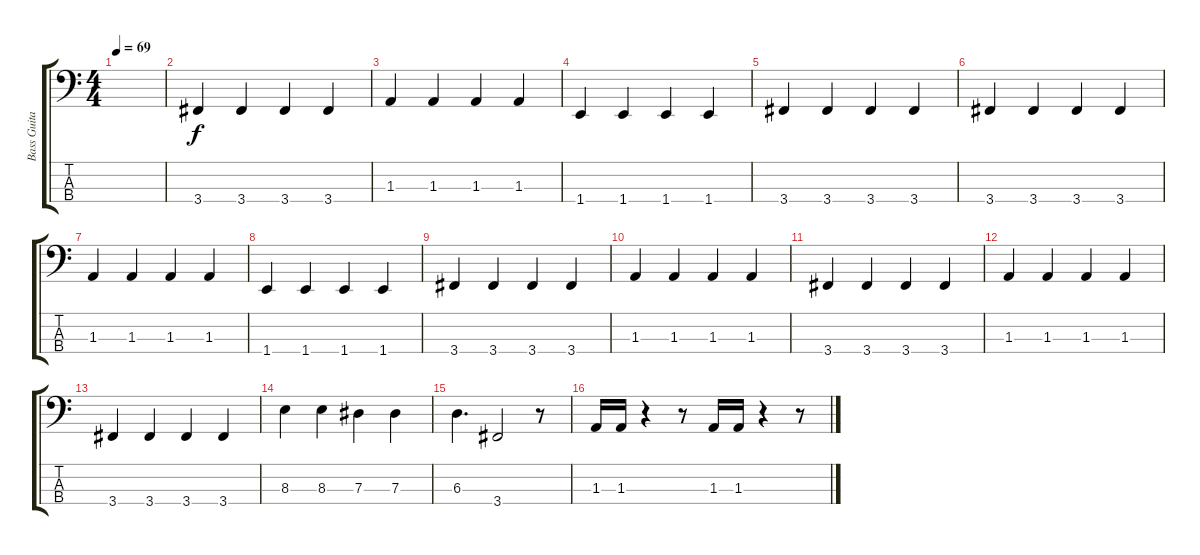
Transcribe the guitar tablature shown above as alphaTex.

\track ("Bass Guitar" "Bass Guita") {instrument electricbassfinger}
\staff {score tabs}
\tuning (Gb2 Db2 Ab1 Eb1) {hide}
\ts (4 4)
\tempo 69
\clef f4
\ks c
|
3.4.4 3.4.4 3.4.4 3.4.4 |
1.3.4 1.3.4 1.3.4 1.3.4 |
1.4.4 1.4.4 1.4.4 1.4.4 |
3.4.4 3.4.4 3.4.4 3.4.4 |
3.4.4 3.4.4 3.4.4 3.4.4 |
1.3.4 1.3.4 1.3.4 1.3.4 |
1.4.4 1.4.4 1.4.4 1.4.4 |
3.4.4 3.4.4 3.4.4 3.4.4 |
1.3.4 1.3.4 1.3.4 1.3.4 |
3.4.4 3.4.4 3.4.4 3.4.4 |
1.3.4 1.3.4 1.3.4 1.3.4 |
3.4.4 3.4.4 3.4.4 3.4.4 |
8.3.4 8.3.4 7.3.4 7.3.4 |
6.3.4{d} 3.4.2 r.8 |
1.3.16 1.3.16 r.4 r.8 1.3.16 1.3.16 r.4 r.8
